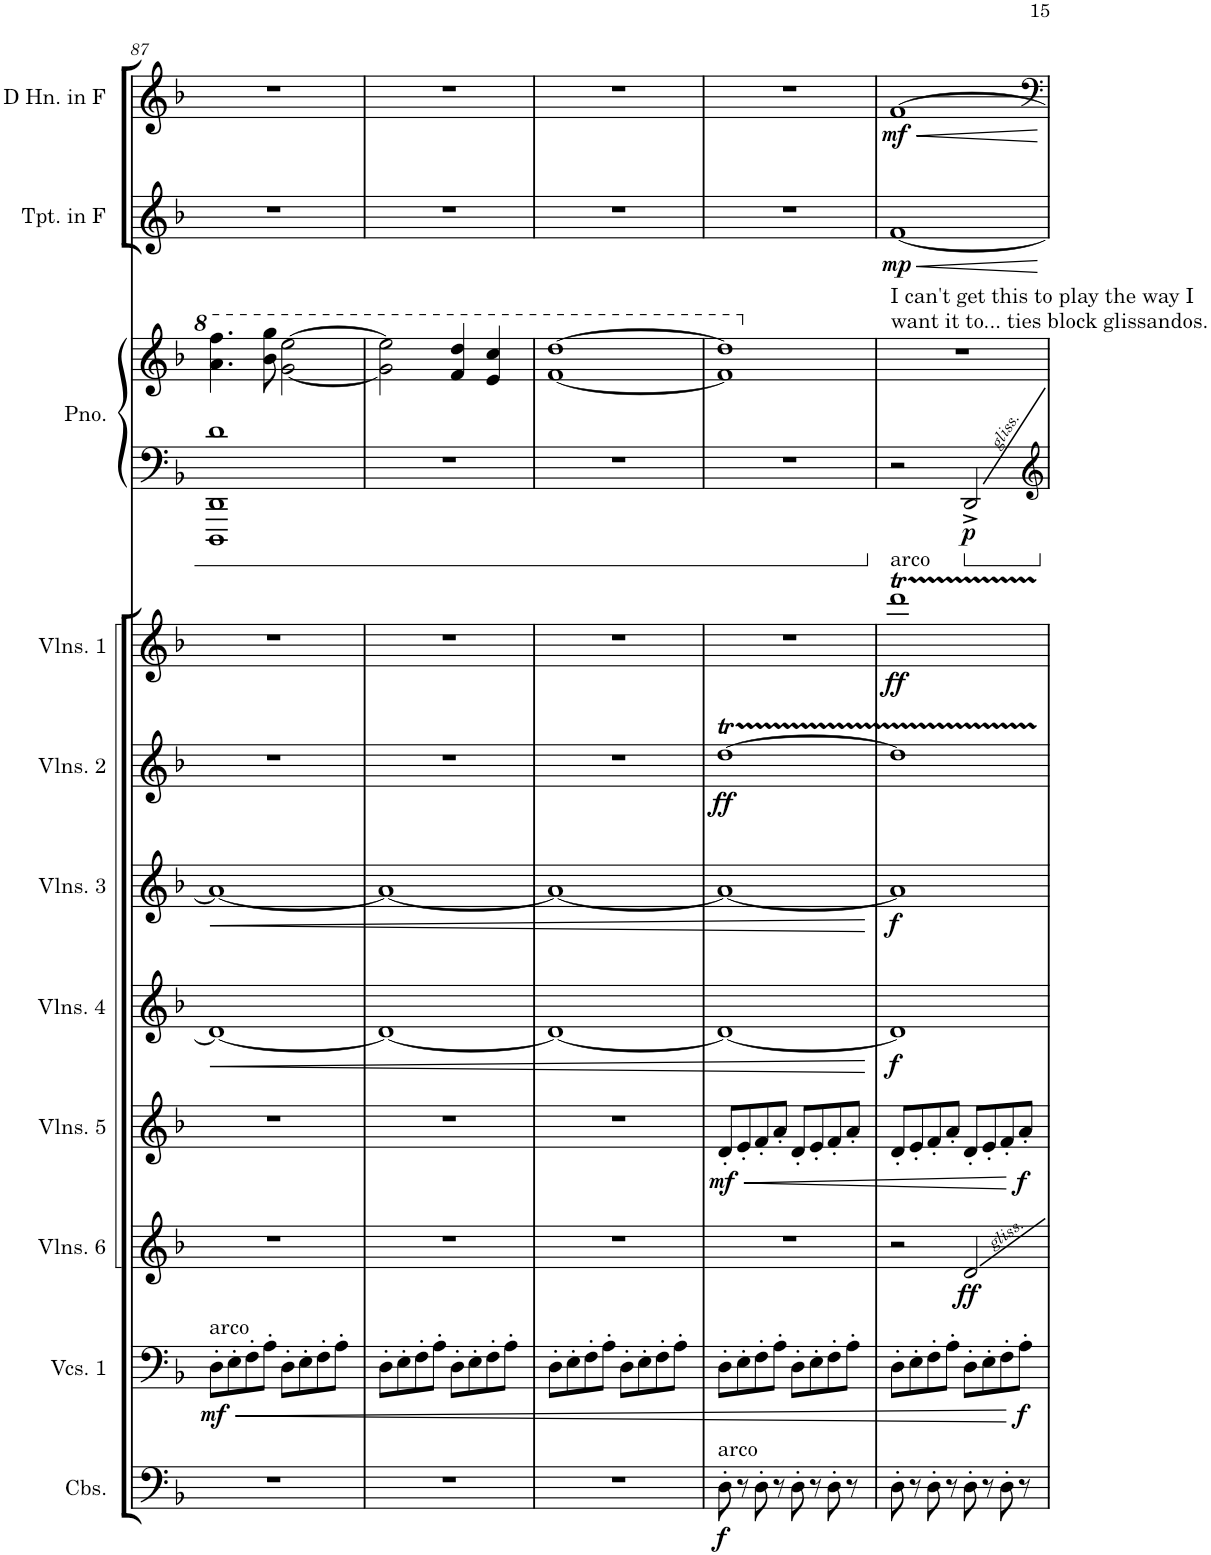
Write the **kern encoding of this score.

**kern	**dynam	**kern	**dynam	**kern	**dynam	**kern	**dynam	**kern	**dynam	**kern	**dynam	**kern	**dynam	**kern	**dynam	**kern	**kern	**dynam	**kern	**dynam	**kern	**dynam	**kern	**kern	**kern
*part14	*part14	*part13	*part13	*part12	*part12	*part11	*part11	*part10	*part10	*part9	*part9	*part8	*part8	*part7	*part7	*part6	*part6	*part6	*part5	*part5	*part4	*part4	*part3	*part2	*part1
*staff15	*staff15	*staff14	*staff14	*staff13	*staff13	*staff12	*staff12	*staff11	*staff11	*staff10	*staff10	*staff9	*staff9	*staff8	*staff8	*staff7	*staff6	*staff6/7	*staff5	*staff5	*staff4	*staff4	*staff3	*staff2	*staff1
*I"Contrabasses	*	*I"Violoncellos 1	*	*I"Violins 6	*	*I"Violins 5	*	*I"Violins 4	*	*I"Violins 3	*	*I"Violins 2	*	*I"Violins 1	*	*I"Piano	*	*	*I"Trumpet in F	*	*I"Horn in F	*	*I"Flute 2	*I"Flute 1	*I"Piccolo
*I'Cbs.	*	*I'Vcs. 1	*	*I'Vlns. 6	*	*I'Vlns. 5	*	*I'Vlns. 4	*	*I'Vlns. 3	*	*I'Vlns. 2	*	*I'Vlns. 1	*	*I'Pno.	*	*	*I'Tpt. in F	*	*	*	*I'Fl. 2	*I'Fl. 1	*I'Picc.
!!LO:PB:g=z
*clefF4	*	*clefF4	*	*clefG2	*	*clefG2	*	*clefG2	*	*clefG2	*	*clefG2	*	*clefG2	*	*clefF4	*clefG2	*	*clefG2	*	*clefG2	*	*clefG2	*clefG2	*clefG2
*Trd7c12	*	*	*	*	*	*	*	*	*	*	*	*	*	*	*	*	*	*	*Trd-3c-5	*	*Trd4c7	*	*	*	*Trd-7c-12
*k[b-]	*	*k[b-]	*	*k[b-]	*	*k[b-]	*	*k[b-]	*	*k[b-]	*	*k[b-]	*	*k[b-]	*	*k[b-]	*k[b-]	*	*k[b-]	*	*k[b-]	*	*k[b-]	*k[b-]	*k[b-]
*M4/4	*	*M4/4	*	*M4/4	*	*M4/4	*	*M4/4	*	*M4/4	*	*M4/4	*	*M4/4	*	*M4/4	*M4/4	*	*M4/4	*	*M4/4	*	*M4/4	*M4/4	*M4/4
=87	=87	=87	=87	=87	=87	=87	=87	=87	=87	=87	=87	=87	=87	=87	=87	=87	=87	=87	=87	=87	=87	=87	=87	=87	=87
!	!	!LO:TX:a:t=arco	!	!	!	!	!	!	!	!	!	!	!	!	!	!	!	!	!	!	!	!	!	!	!
!	!	!	!LO:HP:b	!	!	!	!	!	!LO:HP:b	!	!LO:HP:b	!	!	!	!	!	!	!	!	!	!	!	!	!	!
!	!	!	!LO:DY:n=1:b	!	!	!	!	!	!	!	!	!	!	!	!	!	!	!	!	!	!	!	!	!	!
1r	.	8D'\L	< mf	1r	.	1r	.	1d_	<	1a_	<	1r	.	1r	.	1DDD 1DD 1d	4.aa\ 4.fff\	.	1r	.	1r	.	1r	1r	1r
.	.	8E'\	.	.	.	.	.	.	.	.	.	.	.	.	.	.	.	.	.	.	.	.	.	.	.
.	.	8F'\	.	.	.	.	.	.	.	.	.	.	.	.	.	.	.	.	.	.	.	.	.	.	.
.	.	8A'\J	.	.	.	.	.	.	.	.	.	.	.	.	.	.	8bb-\ 8ggg\	.	.	.	.	.	.	.	.
.	.	8D'\L	.	.	.	.	.	.	.	.	.	.	.	.	.	.	[2gg\ [2eee\	.	.	.	.	.	.	.	.
.	.	8E'\	.	.	.	.	.	.	.	.	.	.	.	.	.	.	.	.	.	.	.	.	.	.	.
.	.	8F'\	.	.	.	.	.	.	.	.	.	.	.	.	.	.	.	.	.	.	.	.	.	.	.
.	.	8A'\J	.	.	.	.	.	.	.	.	.	.	.	.	.	.	.	.	.	.	.	.	.	.	.
=88	=88	=88	=88	=88	=88	=88	=88	=88	=88	=88	=88	=88	=88	=88	=88	=88	=88	=88	=88	=88	=88	=88	=88	=88	=88
1r	.	8D'\L	.	1r	.	1r	.	1d_	.	1a_	.	1r	.	1r	.	1r	2gg\] 2eee\]	.	1r	.	1r	.	1r	1r	1r
.	.	8E'\	.	.	.	.	.	.	.	.	.	.	.	.	.	.	.	.	.	.	.	.	.	.	.
.	.	8F'\	.	.	.	.	.	.	.	.	.	.	.	.	.	.	.	.	.	.	.	.	.	.	.
.	.	8A'\J	.	.	.	.	.	.	.	.	.	.	.	.	.	.	.	.	.	.	.	.	.	.	.
.	.	8D'\L	.	.	.	.	.	.	.	.	.	.	.	.	.	.	4ff/ 4ddd/	.	.	.	.	.	.	.	.
.	.	8E'\	.	.	.	.	.	.	.	.	.	.	.	.	.	.	.	.	.	.	.	.	.	.	.
.	.	8F'\	.	.	.	.	.	.	.	.	.	.	.	.	.	.	4ee/ 4ccc/	.	.	.	.	.	.	.	.
.	.	8A'\J	.	.	.	.	.	.	.	.	.	.	.	.	.	.	.	.	.	.	.	.	.	.	.
=89	=89	=89	=89	=89	=89	=89	=89	=89	=89	=89	=89	=89	=89	=89	=89	=89	=89	=89	=89	=89	=89	=89	=89	=89	=89
1r	.	8D'\L	.	1r	.	1r	.	1d_	.	1a_	.	1r	.	1r	.	1r	[1ff [1ddd	.	1r	.	1r	.	1r	1r	1r
.	.	8E'\	.	.	.	.	.	.	.	.	.	.	.	.	.	.	.	.	.	.	.	.	.	.	.
.	.	8F'\	.	.	.	.	.	.	.	.	.	.	.	.	.	.	.	.	.	.	.	.	.	.	.
.	.	8A'\J	.	.	.	.	.	.	.	.	.	.	.	.	.	.	.	.	.	.	.	.	.	.	.
.	.	8D'\L	.	.	.	.	.	.	.	.	.	.	.	.	.	.	.	.	.	.	.	.	.	.	.
.	.	8E'\	.	.	.	.	.	.	.	.	.	.	.	.	.	.	.	.	.	.	.	.	.	.	.
.	.	8F'\	.	.	.	.	.	.	.	.	.	.	.	.	.	.	.	.	.	.	.	.	.	.	.
.	.	8A'\J	.	.	.	.	.	.	.	.	.	.	.	.	.	.	.	.	.	.	.	.	.	.	.
=90	=90	=90	=90	=90	=90	=90	=90	=90	=90	=90	=90	=90	=90	=90	=90	=90	=90	=90	=90	=90	=90	=90	=90	=90	=90
!LO:TX:a:t=arco	!	!	!	!	!	!	!	!	!	!	!	!	!	!	!	!	!	!	!	!	!	!	!	!	!
!	!LO:DY:b	!	!	!	!	!	!LO:HP:b	!	!	!	!	!	!	!	!	!	!	!	!	!	!	!	!	!	!
!	!	!	!	!	!	!	!LO:DY:n=1:b	!	!	!	!	!	!LO:DY:b	!	!	!	!	!	!	!	!	!	!	!	!
8D'\	f	8D'\L	.	1r	.	8d'/L	< mf	1d_	.	1a_	.	[1ddT	ff	1r	.	1r	1ff] 1ddd]	.	1r	.	1r	.	1r	1r	1r
8r	.	8E'\	.	.	.	8e'/	.	.	.	.	.	.	.	.	.	.	.	.	.	.	.	.	.	.	.
8D'\	.	8F'\	.	.	.	8f'/	.	.	.	.	.	.	.	.	.	.	.	.	.	.	.	.	.	.	.
8r	.	8A'\J	.	.	.	8a'/J	.	.	.	.	.	.	.	.	.	.	.	.	.	.	.	.	.	.	.
8D'\	.	8D'\L	.	.	.	8d'/L	.	.	.	.	.	.	.	.	.	.	.	.	.	.	.	.	.	.	.
8r	.	8E'\	.	.	.	8e'/	.	.	.	.	.	.	.	.	.	.	.	.	.	.	.	.	.	.	.
8D'\	.	8F'\	.	.	.	8f'/	.	.	.	.	.	.	.	.	.	.	.	.	.	.	.	.	.	.	.
8r	.	8A'\J	.	.	.	8a'/J	.	.	.	.	.	.	.	.	.	.	.	.	.	.	.	.	.	.	.
.	.	.	.	.	.	.	.	.	[	.	[	.	.	.	.	.	.	.	.	.	.	.	.	.	.
=91	=91	=91	=91	=91	=91	=91	=91	=91	=91	=91	=91	=91	=91	=91	=91	=91	=91	=91	=91	=91	=91	=91	=91	=91	=91
!	!	!	!	!	!	!	!	!	!	!	!	!	!	!	!	!	!LO:TX:a:t=I can't get this to play the way I	!	!	!	!	!	!	!	!
!	!	!	!	!	!	!	!	!	!	!	!	!	!	!	!	!	!LO:TX:a:t=want it to... ties block glissandos.	!	!	!	!	!	!	!	!
!	!	!	!	!	!	!	!	!	!	!	!	!	!	!LO:TX:a:t=arco	!	!	!	!	!	!	!	!	!	!	!
!	!	!	!	!	!	!	!	!	!LO:DY:b	!	!LO:DY:b	!	!	!	!LO:DY:b	!	!	!	!	!LO:HP:b	!	!LO:HP:b	!	!	!
!	!	!	!	!	!	!	!	!	!	!	!	!	!	!	!	!	!	!	!	!LO:DY:n=1:b	!	!LO:DY:n=1:b	!	!	!
8D'\	.	8D'\L	.	2r	.	8d'/L	.	1d]	f	1a]	f	1ddTTT]	.	1dddT	ff	2r	1r	.	[1f	< mp	[1f	< mf	1r	1r	1r
8r	.	8E'\	.	.	.	8e'/	.	.	.	.	.	.	.	.	.	.	.	.	.	.	.	.	.	.	.
8D'\	.	8F'\	.	.	.	8f'/	.	.	.	.	.	.	.	.	.	.	.	.	.	.	.	.	.	.	.
8r	.	8A'\J	.	.	.	8a'/J	.	.	.	.	.	.	.	.	.	.	.	.	.	.	.	.	.	.	.
!	!	!	!	!	!LO:DY:b	!	!	!	!	!	!	!	!	!	!	!	!	!LO:DY:b=2	!	!	!	!	!	!	!
8D'\	.	8D'\L	.	2d/	ff	8d'/L	.	.	.	.	.	.	.	.	.	2DD^/	.	p	.	.	.	.	.	.	.
8r	.	8E'\	.	.	.	8e'/	.	.	.	.	.	.	.	.	.	.	.	.	.	.	.	.	.	.	.
8D'\	.	8F'\	.	.	.	8f'/	.	.	.	.	.	.	.	.	.	.	.	.	.	.	.	.	.	.	.
!	!	!	!LO:DY:n=1:b	!	!	!	!LO:DY:n=1:b	!	!	!	!	!	!	!	!	!	!	!	!	!	!	!	!	!	!
8r	.	8A'\J	[ f	.	.	8a'/J	[ f	.	.	.	.	.	.	.	.	.	.	.	.	.	.	.	.	.	.
.	.	.	.	.	.	.	.	.	.	.	.	.	.	.	.	.	.	.	.	[	.	[	.	.	.
=	=	=	=	=	=	=	=	=	=	=	=	=	=	=	=	=	=	=	=	=	=	=	=	=	=
*-	*-	*-	*-	*-	*-	*-	*-	*-	*-	*-	*-	*-	*-	*-	*-	*-	*-	*-	*-	*-	*-	*-	*-	*-	*-
